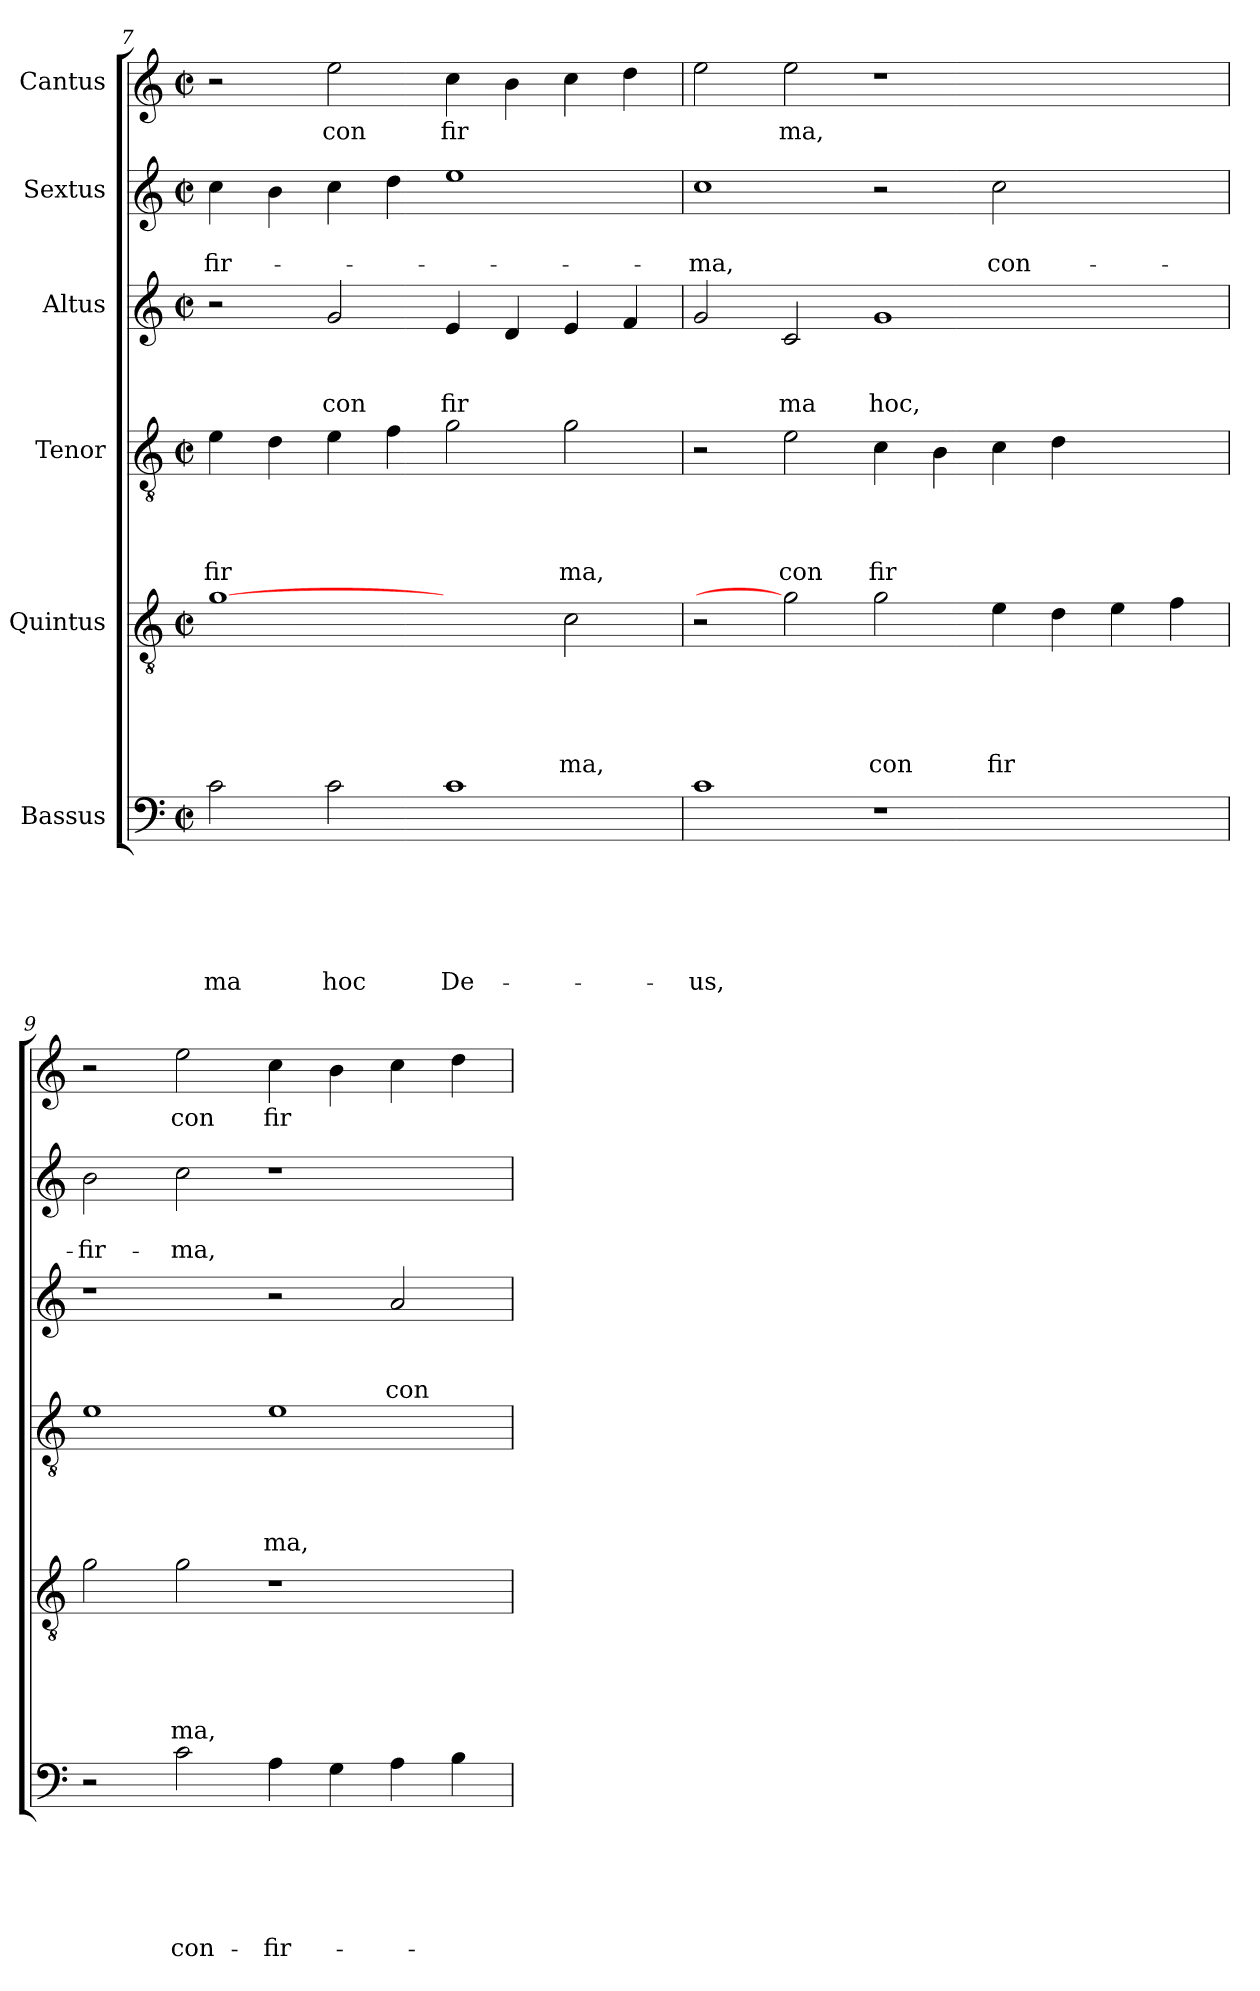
**kern	**text	**text	**text	**text	**text	**text	**kern	**text	**text	**text	**text	**text	**kern	**text	**text	**text	**text	**kern	**text	**text	**text	**kern	**text	**text	**kern	**text
*part6	*part6	*part6	*part6	*part6	*part6	*part6	*part5	*part5	*part5	*part5	*part5	*part5	*part4	*part4	*part4	*part4	*part4	*part3	*part3	*part3	*part3	*part2	*part2	*part2	*part1	*part1
*staff6	*staff6	*staff6	*staff6	*staff6	*staff6	*staff6	*staff5	*staff5	*staff5	*staff5	*staff5	*staff5	*staff4	*staff4	*staff4	*staff4	*staff4	*staff3	*staff3	*staff3	*staff3	*staff2	*staff2	*staff2	*staff1	*staff1
*I"Bassus	*	*	*	*	*	*	*I"Quintus	*	*	*	*	*	*I"Tenor	*	*	*	*	*I"Altus	*	*	*	*I"Sextus	*	*	*I"Cantus	*
*clefF4	*	*	*	*	*	*	*clefGv2	*	*	*	*	*	*clefGv2	*	*	*	*	*clefG2	*	*	*	*clefG2	*	*	*clefG2	*
*k[]	*	*	*	*	*	*	*k[]	*	*	*	*	*	*k[]	*	*	*	*	*k[]	*	*	*	*k[]	*	*	*k[]	*
*C:	*	*	*	*	*	*	*C:	*	*	*	*	*	*C:	*	*	*	*	*C:	*	*	*	*C:	*	*	*C:	*
*M2/2	*	*	*	*	*	*	*M2/2	*	*	*	*	*	*M2/2	*	*	*	*	*M2/2	*	*	*	*M2/2	*	*	*M2/2	*
*met(c|)	*	*	*	*	*	*	*met(c|)	*	*	*	*	*	*met(c|)	*	*	*	*	*met(c|)	*	*	*	*met(c|)	*	*	*met(c|)	*
=7	=7	=7	=7	=7	=7	=7	=7	=7	=7	=7	=7	=7	=7	=7	=7	=7	=7	=7	=7	=7	=7	=7	=7	=7	=7	=7
!	!	!	!	!	!	!LO:LY:b	!	!	!	!	!	!	!	!	!	!	!LO:LY:b	!	!	!	!	!	!	!LO:LY:b	!	!
2c\	.	.	.	.	.	-ma	[1g	.	.	.	.	.	4e\	.	.	.	fir	2r	.	.	.	4cc\	.	-fir-	2r	.
.	.	.	.	.	.	.	.	.	.	.	.	.	4d\	.	.	.	.	.	.	.	.	4b\	.	.	.	.
!	!	!	!	!	!	!LO:LY:b	!	!	!	!	!	!	!	!	!	!	!	!	!	!	!LO:LY:b	!	!	!	!	!LO:LY:b
2c\	.	.	.	.	.	hoc	.	.	.	.	.	.	4e\	.	.	.	.	2g/	.	.	con	4cc\	.	.	2ee\	con
.	.	.	.	.	.	.	.	.	.	.	.	.	4f\	.	.	.	.	.	.	.	.	4dd\	.	.	.	.
!	!	!	!	!	!	!LO:LY:b	!	!	!	!	!	!	!	!	!	!	!	!	!	!	!LO:LY:b	!	!	!	!	!LO:LY:b
1c	.	.	.	.	.	De-	2ryy	.	.	.	.	.	2g\	.	.	.	.	4e/	.	.	fir	1ee	.	.	4cc\	fir
.	.	.	.	.	.	.	.	.	.	.	.	.	.	.	.	.	.	4d/	.	.	.	.	.	.	4b\	.
!	!	!	!	!	!	!	!	!	!	!	!	!LO:LY:b	!	!	!	!	!LO:LY:b	!	!	!	!	!	!	!	!	!
.	.	.	.	.	.	.	2c\	.	.	.	.	ma,	2g\	.	.	.	ma,	4e/	.	.	.	.	.	.	4cc\	.
.	.	.	.	.	.	.	.	.	.	.	.	.	.	.	.	.	.	4f/	.	.	.	.	.	.	4dd\	.
=8	=8	=8	=8	=8	=8	=8	=8	=8	=8	=8	=8	=8	=8	=8	=8	=8	=8	=8	=8	=8	=8	=8	=8	=8	=8	=8
!	!	!	!	!	!	!LO:LY:b	!	!	!	!	!	!	!	!	!	!	!	!	!	!	!	!	!	!LO:LY:b	!	!
1c	.	.	.	.	.	-us,	2r	.	.	.	.	.	2r	.	.	.	.	2g/	.	.	.	1cc	.	-ma,	2ee\	.
!	!	!	!	!	!	!	!	!	!	!	!	!	!	!	!	!	!LO:LY:b	!	!	!	!LO:LY:b	!	!	!	!	!LO:LY:b
.	.	.	.	.	.	.	2g]	.	.	.	.	.	2e\	.	.	.	con	2c/	.	.	ma	.	.	.	2ee\	ma,
!	!	!	!	!	!	!	!	!	!	!	!	!LO:LY:b	!	!	!	!	!LO:LY:b	!	!	!	!LO:LY:b	!	!	!	!	!
1r	.	.	.	.	.	.	2g\	.	.	.	.	con	4c\	.	.	.	fir	1g	.	.	hoc,	2r	.	.	1r	.
.	.	.	.	.	.	.	.	.	.	.	.	.	4B\	.	.	.	.	.	.	.	.	.	.	.	.	.
!	!	!	!	!	!	!	!	!	!	!	!	!LO:LY:b	!	!	!	!	!	!	!	!	!	!	!	!LO:LY:b	!	!
.	.	.	.	.	.	.	4e\	.	.	.	.	fir	4c\	.	.	.	.	.	.	.	.	2cc\	.	con-	.	.
.	.	.	.	.	.	.	4d\	.	.	.	.	.	4d\	.	.	.	.	.	.	.	.	.	.	.	.	.
2ryy	.	.	.	.	.	.	4e\	.	.	.	.	.	2ryy	.	.	.	.	2ryy	.	.	.	2ryy	.	.	2ryy	.
.	.	.	.	.	.	.	4f\	.	.	.	.	.	.	.	.	.	.	.	.	.	.	.	.	.	.	.
=9	=9	=9	=9	=9	=9	=9	=9	=9	=9	=9	=9	=9	=9	=9	=9	=9	=9	=9	=9	=9	=9	=9	=9	=9	=9	=9
!	!	!	!	!	!	!	!	!	!	!	!	!	!	!	!	!	!	!	!	!	!	!	!	!LO:LY:b	!	!
2r	.	.	.	.	.	.	2g\	.	.	.	.	.	1e	.	.	.	.	1r	.	.	.	2b\	.	-fir-	2r	.
!	!	!	!	!	!	!LO:LY:b	!	!	!	!	!	!LO:LY:b	!	!	!	!	!	!	!	!	!	!	!	!LO:LY:b	!	!LO:LY:b
2c\	.	.	.	.	.	con-	2g\	.	.	.	.	ma,	.	.	.	.	.	.	.	.	.	2cc\	.	-ma,	2ee\	con
!	!	!	!	!	!	!LO:LY:b	!	!	!	!	!	!	!	!	!	!	!LO:LY:b	!	!	!	!	!	!	!	!	!LO:LY:b
4A\	.	.	.	.	.	-fir-	1r	.	.	.	.	.	1e	.	.	.	ma,	2r	.	.	.	1r	.	.	4cc\	fir
4G\	.	.	.	.	.	.	.	.	.	.	.	.	.	.	.	.	.	.	.	.	.	.	.	.	4b\	.
!	!	!	!	!	!	!	!	!	!	!	!	!	!	!	!	!	!	!	!	!	!LO:LY:b	!	!	!	!	!
4A\	.	.	.	.	.	.	.	.	.	.	.	.	.	.	.	.	.	2a/	.	.	con	.	.	.	4cc\	.
4B\	.	.	.	.	.	.	.	.	.	.	.	.	.	.	.	.	.	.	.	.	.	.	.	.	4dd\	.
=	=	=	=	=	=	=	=	=	=	=	=	=	=	=	=	=	=	=	=	=	=	=	=	=	=	=
*-	*-	*-	*-	*-	*-	*-	*-	*-	*-	*-	*-	*-	*-	*-	*-	*-	*-	*-	*-	*-	*-	*-	*-	*-	*-	*-
